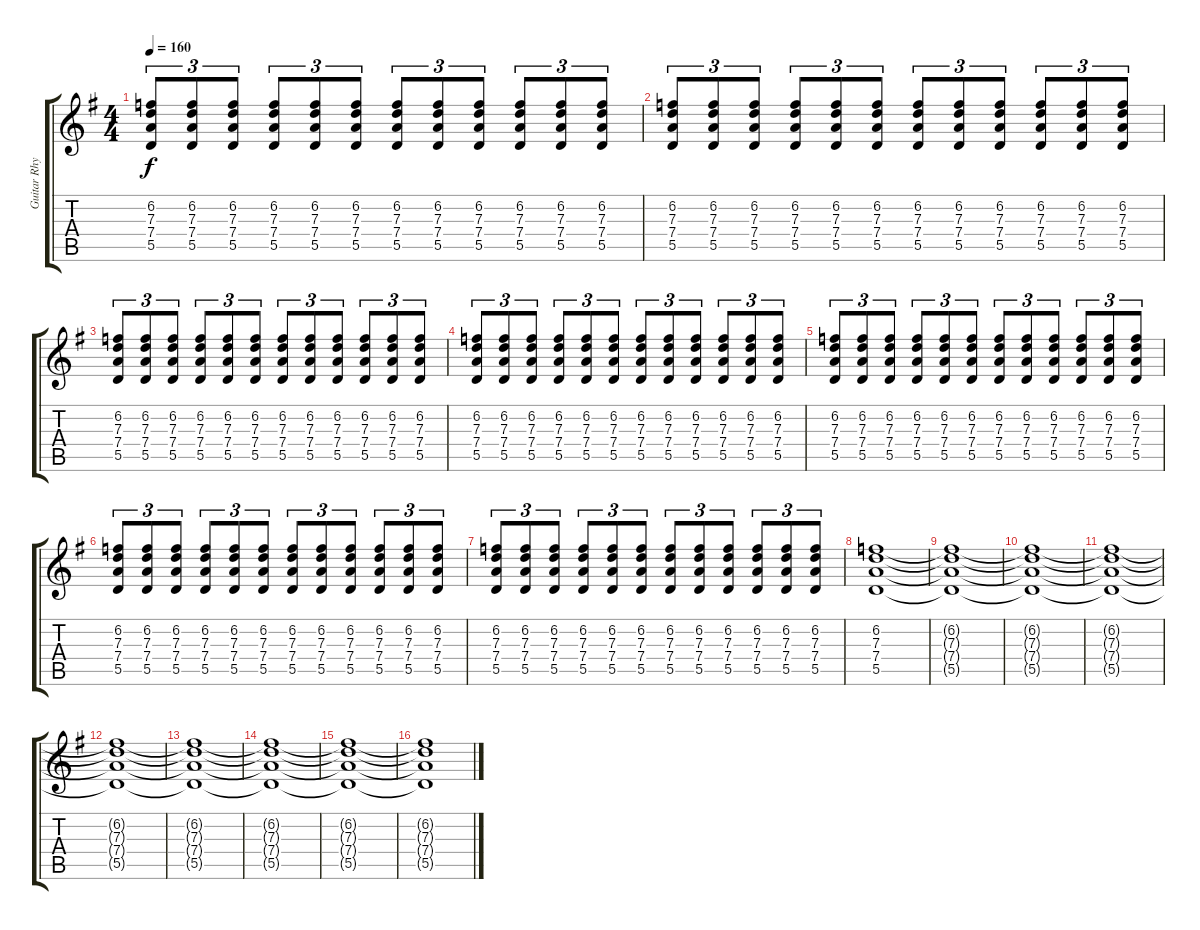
\track ("Guitar Rhythm" "Guitar Rhy") {instrument overdrivenguitar}
\staff {score tabs}
\tuning (E4 B3 G3 D3 A2 E2) {hide}
\ts (4 4)
\tempo 160
\clef g2
\ks g
(6.2 7.3 7.4 5.5).8{tu (3 2) dy f} (6.2 7.3 7.4 5.5).8{tu (3 2)} (6.2 7.3 7.4 5.5).8{tu (3 2)} (6.2 7.3 7.4 5.5).8{tu (3 2)} (6.2 7.3 7.4 5.5).8{tu (3 2)} (6.2 7.3 7.4 5.5).8{tu (3 2)} (6.2 7.3 7.4 5.5).8{tu (3 2)} (6.2 7.3 7.4 5.5).8{tu (3 2)} (6.2 7.3 7.4 5.5).8{tu (3 2)} (6.2 7.3 7.4 5.5).8{tu (3 2)} (6.2 7.3 7.4 5.5).8{tu (3 2)} (6.2 7.3 7.4 5.5).8{tu (3 2)} |
(6.2 7.3 7.4 5.5).8{tu (3 2)} (6.2 7.3 7.4 5.5).8{tu (3 2)} (6.2 7.3 7.4 5.5).8{tu (3 2)} (6.2 7.3 7.4 5.5).8{tu (3 2)} (6.2 7.3 7.4 5.5).8{tu (3 2)} (6.2 7.3 7.4 5.5).8{tu (3 2)} (6.2 7.3 7.4 5.5).8{tu (3 2)} (6.2 7.3 7.4 5.5).8{tu (3 2)} (6.2 7.3 7.4 5.5).8{tu (3 2)} (6.2 7.3 7.4 5.5).8{tu (3 2)} (6.2 7.3 7.4 5.5).8{tu (3 2)} (6.2 7.3 7.4 5.5).8{tu (3 2)} |
(6.2 7.3 7.4 5.5).8{tu (3 2)} (6.2 7.3 7.4 5.5).8{tu (3 2)} (6.2 7.3 7.4 5.5).8{tu (3 2)} (6.2 7.3 7.4 5.5).8{tu (3 2)} (6.2 7.3 7.4 5.5).8{tu (3 2)} (6.2 7.3 7.4 5.5).8{tu (3 2)} (6.2 7.3 7.4 5.5).8{tu (3 2)} (6.2 7.3 7.4 5.5).8{tu (3 2)} (6.2 7.3 7.4 5.5).8{tu (3 2)} (6.2 7.3 7.4 5.5).8{tu (3 2)} (6.2 7.3 7.4 5.5).8{tu (3 2)} (6.2 7.3 7.4 5.5).8{tu (3 2)} |
(6.2 7.3 7.4 5.5).8{tu (3 2)} (6.2 7.3 7.4 5.5).8{tu (3 2)} (6.2 7.3 7.4 5.5).8{tu (3 2)} (6.2 7.3 7.4 5.5).8{tu (3 2)} (6.2 7.3 7.4 5.5).8{tu (3 2)} (6.2 7.3 7.4 5.5).8{tu (3 2)} (6.2 7.3 7.4 5.5).8{tu (3 2)} (6.2 7.3 7.4 5.5).8{tu (3 2)} (6.2 7.3 7.4 5.5).8{tu (3 2)} (6.2 7.3 7.4 5.5).8{tu (3 2)} (6.2 7.3 7.4 5.5).8{tu (3 2)} (6.2 7.3 7.4 5.5).8{tu (3 2)} |
(6.2 7.3 7.4 5.5).8{tu (3 2)} (6.2 7.3 7.4 5.5).8{tu (3 2)} (6.2 7.3 7.4 5.5).8{tu (3 2)} (6.2 7.3 7.4 5.5).8{tu (3 2)} (6.2 7.3 7.4 5.5).8{tu (3 2)} (6.2 7.3 7.4 5.5).8{tu (3 2)} (6.2 7.3 7.4 5.5).8{tu (3 2)} (6.2 7.3 7.4 5.5).8{tu (3 2)} (6.2 7.3 7.4 5.5).8{tu (3 2)} (6.2 7.3 7.4 5.5).8{tu (3 2)} (6.2 7.3 7.4 5.5).8{tu (3 2)} (6.2 7.3 7.4 5.5).8{tu (3 2)} |
(6.2 7.3 7.4 5.5).8{tu (3 2)} (6.2 7.3 7.4 5.5).8{tu (3 2)} (6.2 7.3 7.4 5.5).8{tu (3 2)} (6.2 7.3 7.4 5.5).8{tu (3 2)} (6.2 7.3 7.4 5.5).8{tu (3 2)} (6.2 7.3 7.4 5.5).8{tu (3 2)} (6.2 7.3 7.4 5.5).8{tu (3 2)} (6.2 7.3 7.4 5.5).8{tu (3 2)} (6.2 7.3 7.4 5.5).8{tu (3 2)} (6.2 7.3 7.4 5.5).8{tu (3 2)} (6.2 7.3 7.4 5.5).8{tu (3 2)} (6.2 7.3 7.4 5.5).8{tu (3 2)} |
(6.2 7.3 7.4 5.5).8{tu (3 2)} (6.2 7.3 7.4 5.5).8{tu (3 2)} (6.2 7.3 7.4 5.5).8{tu (3 2)} (6.2 7.3 7.4 5.5).8{tu (3 2)} (6.2 7.3 7.4 5.5).8{tu (3 2)} (6.2 7.3 7.4 5.5).8{tu (3 2)} (6.2 7.3 7.4 5.5).8{tu (3 2)} (6.2 7.3 7.4 5.5).8{tu (3 2)} (6.2 7.3 7.4 5.5).8{tu (3 2)} (6.2 7.3 7.4 5.5).8{tu (3 2)} (6.2 7.3 7.4 5.5).8{tu (3 2)} (6.2 7.3 7.4 5.5).8{tu (3 2)} |
(6.2 7.3 7.4 5.5).1 |
(6.2{t} 7.3{t} 7.4{t} 5.5{t}).1 |
(6.2{t} 7.3{t} 7.4{t} 5.5{t}).1 |
(6.2{t} 7.3{t} 7.4{t} 5.5{t}).1 |
(6.2{t} 7.3{t} 7.4{t} 5.5{t}).1 |
(6.2{t} 7.3{t} 7.4{t} 5.5{t}).1 |
(6.2{t} 7.3{t} 7.4{t} 5.5{t}).1 |
(6.2{t} 7.3{t} 7.4{t} 5.5{t}).1 |
(6.2{t} 7.3{t} 7.4{t} 5.5{t}).1
